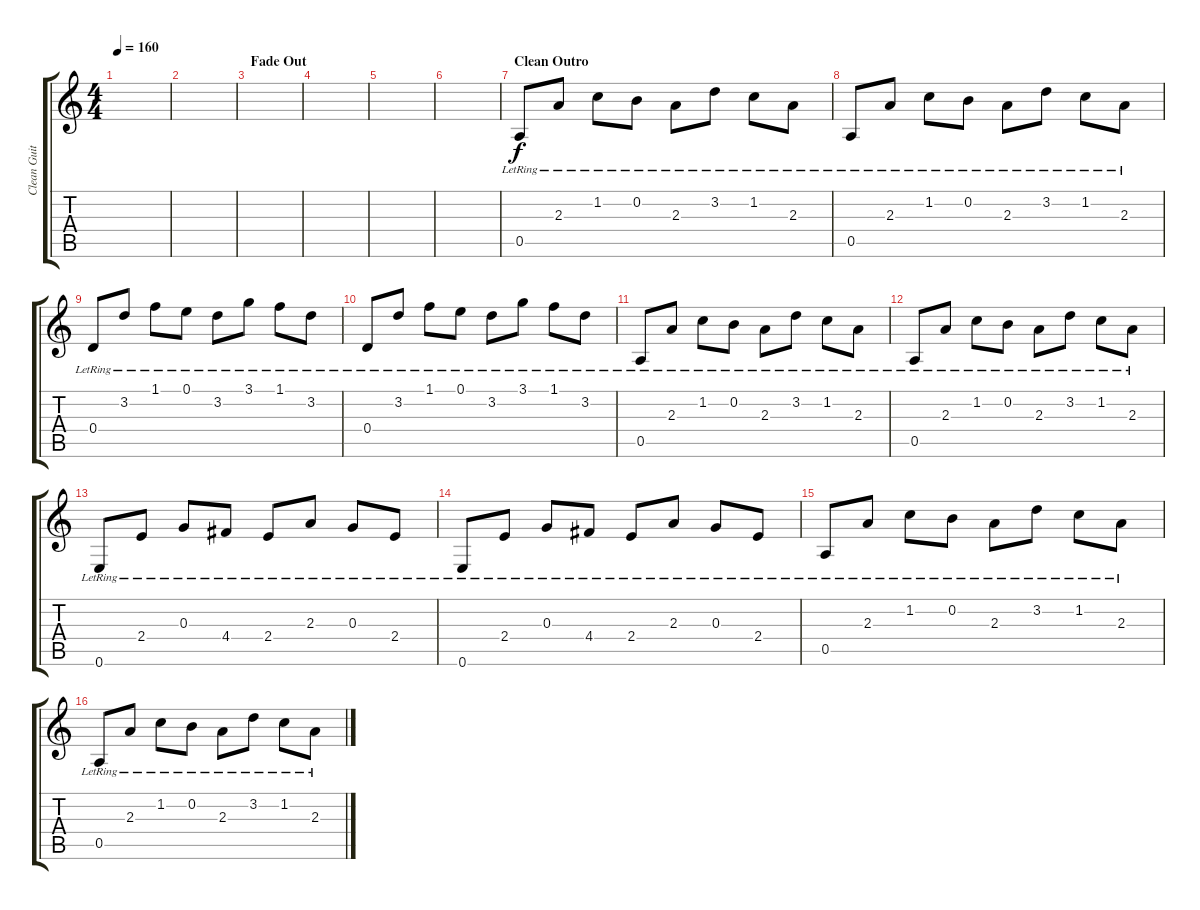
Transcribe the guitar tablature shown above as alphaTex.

\track ("Clean Guitar I" "Clean Guit") {instrument acousticguitarnylon}
\staff {score tabs}
\tuning (E4 B3 G3 D3 A2 E2) {hide}
\ts (4 4)
\tempo 160
\clef g2
\ks c
|
|
\section ("" "Fade Out")
|
|
|
|
\section ("" "Clean Outro")
0.5{lr}.8{volume 7} 2.3{lr}.8 1.2{lr}.8 0.2{lr}.8 2.3{lr}.8 3.2{lr}.8 1.2{lr}.8 2.3{lr}.8 |
0.5{lr}.8 2.3{lr}.8 1.2{lr}.8 0.2{lr}.8 2.3{lr}.8 3.2{lr}.8 1.2{lr}.8 2.3{lr}.8 |
0.4{lr}.8{volume 14} 3.2{lr}.8 1.1{lr}.8 0.1{lr}.8 3.2{lr}.8 3.1{lr}.8 1.1{lr}.8 3.2{lr}.8 |
0.4{lr}.8 3.2{lr}.8 1.1{lr}.8 0.1{lr}.8 3.2{lr}.8 3.1{lr}.8 1.1{lr}.8 3.2{lr}.8 |
0.5{lr}.8 2.3{lr}.8 1.2{lr}.8 0.2{lr}.8 2.3{lr}.8 3.2{lr}.8 1.2{lr}.8 2.3{lr}.8 |
0.5{lr}.8 2.3{lr}.8 1.2{lr}.8 0.2{lr}.8 2.3{lr}.8 3.2{lr}.8 1.2{lr}.8 2.3{lr}.8 |
0.6{lr}.8 2.4{lr}.8 0.3{lr}.8 4.4{lr}.8 2.4{lr}.8 2.3{lr}.8 0.3{lr}.8 2.4{lr}.8 |
0.6{lr}.8 2.4{lr}.8 0.3{lr}.8 4.4{lr}.8 2.4{lr}.8 2.3{lr}.8 0.3{lr}.8 2.4{lr}.8 |
0.5{lr}.8 2.3{lr}.8 1.2{lr}.8 0.2{lr}.8 2.3{lr}.8 3.2{lr}.8 1.2{lr}.8 2.3{lr}.8 |
0.5{lr}.8 2.3{lr}.8 1.2{lr}.8 0.2{lr}.8 2.3{lr}.8 3.2{lr}.8 1.2{lr}.8 2.3{lr}.8
